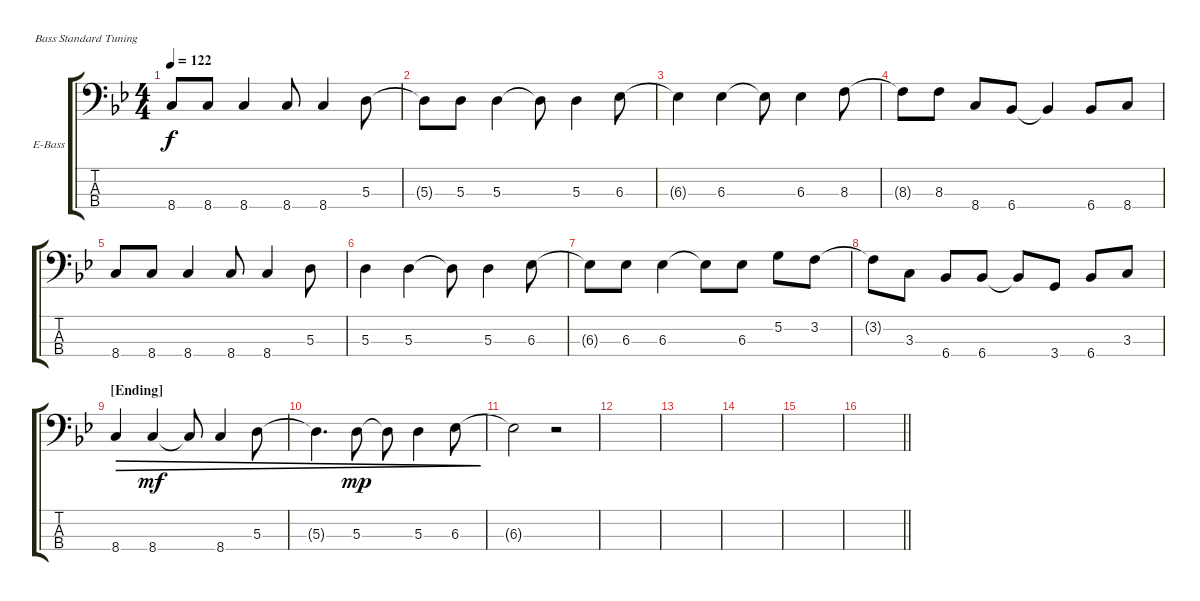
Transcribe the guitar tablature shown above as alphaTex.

\defaultSystemsLayout 4
\bracketExtendMode groupsimilarinstruments
\firstSystemTrackNameOrientation horizontal
\otherSystemsTrackNameOrientation horizontal
\track ("Electric Bass" "E-Bass") {instrument electricbassfinger}
\staff {score tabs}
\tuning (G2 D2 A1 E1)
\ts (4 4)
\tempo 122
\clef f4
\ks bb
8.4{t}.8{dy f} 8.4.8 8.4.4 8.4.8 8.4.4 5.3.8 |
5.3{t}.8 5.3.8 5.3.4 5.3{t}.8 5.3.4 6.3.8 |
6.3{t}.4 6.3.4 6.3{t}.8 6.3.4 8.3.8 |
8.3{t}.8 8.3.8 8.4.8 6.4.8 6.4{t}.4 6.4.8 8.4.8 |
8.4.8 8.4.8 8.4.4 8.4.8 8.4.4 5.3.8 |
5.3.4 5.3.4 5.3{t}.8 5.3.4 6.3.8 |
6.3{t}.8 6.3.8 6.3.4 6.3{t}.8 6.3.8 5.2.8 3.2.8 |
3.2{t}.8 3.3.8 6.4.8 6.4.8 6.4{t}.8 3.4.8 6.4.8 3.3.8 |
\section ("" "[Ending]")
8.4.4{dec} 8.4.4{dec dy mf} 8.4{t}.8{dec} 8.4.4{dec} 5.3.8{dec} |
5.3{t}.4{d dec} 5.3.8{dec dy mp} 5.3{t}.8{dec} 5.3.4{dec} 6.3.8{dec} |
6.3{t}.2 r.2 |
|
|
|
|
\barLineRight lightlight
